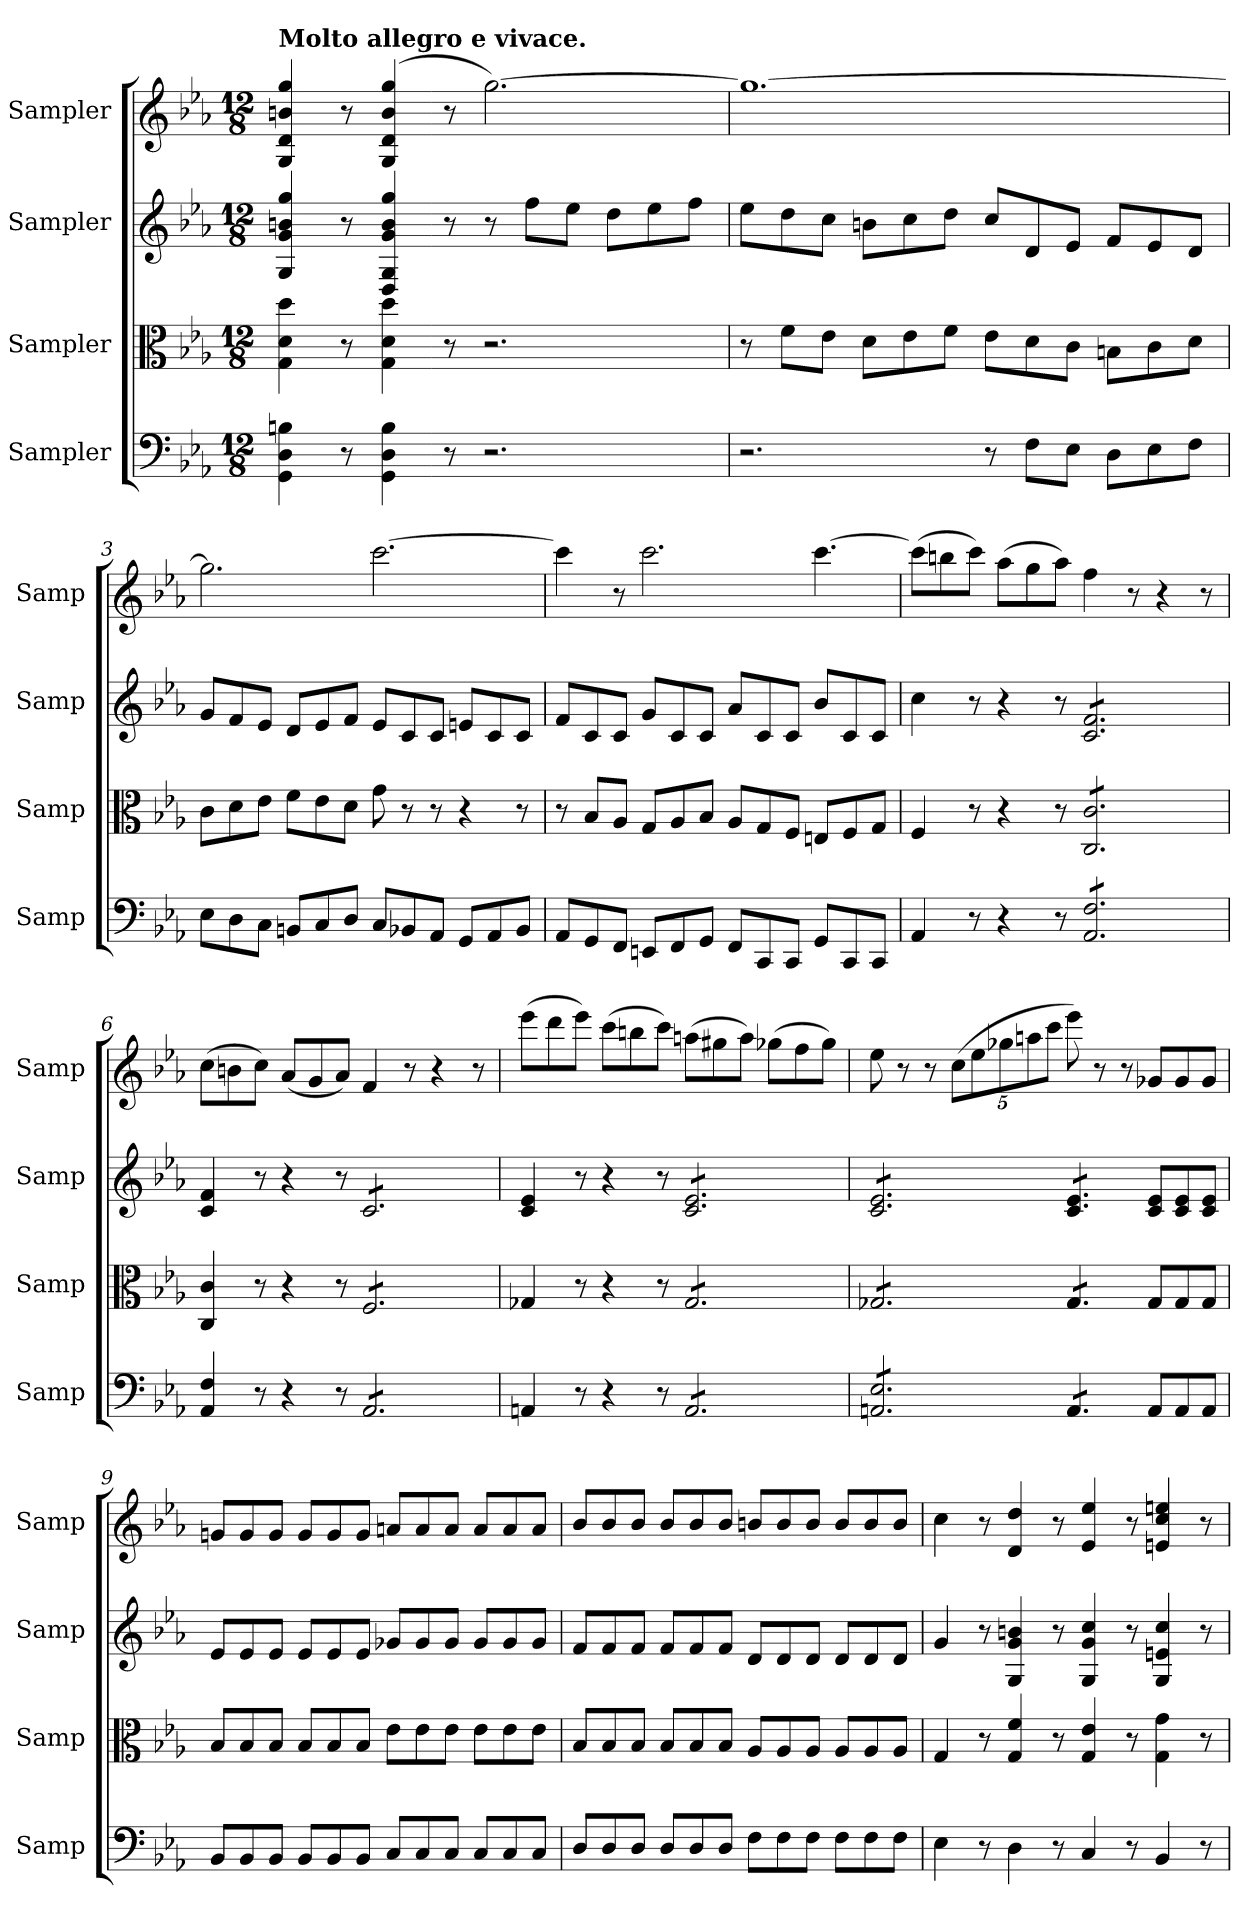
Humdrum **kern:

**kern	**kern	**kern	**kern
*part4	*part3	*part2	*part1
*staff4	*staff3	*staff2	*staff1
*I"Sampler	*I"Sampler	*I"Sampler	*I"Sampler
*I'Samp	*I'Samp	*I'Samp	*I'Samp
*clefF4	*clefC3	*clefG2	*clefG2
*k[b-e-a-]	*k[b-e-a-]	*k[b-e-a-]	*k[b-e-a-]
*M12/8	*M12/8	*M12/8	*M12/8
=1	=1	=1	=1
!	!	!	!LO:TX:a:B:t=Molto allegro e vivace.
4GG\ 4D\ 4Bn\	4G\ 4d\ 4dd\	4G/ 4g/ 4bn/ 4gg/	4G/ 4d/ 4bn/ 4gg/
8r	8r	8r	8r
4GG\ 4D\ 4B\	4G\ 4d\ 4dd\	4D/ 4G/ 4g/ 4b/ 4gg/	(4G/ 4d/ 4b/ 4gg/
8r	8r	8r	8r
2.r	2.r	8r	[2.gg\)
.	.	8ff\L	.
.	.	8ee-\J	.
.	.	8dd\L	.
.	.	8ee-\	.
.	.	8ff\J	.
=2	=2	=2	=2
2.r	8r	8ee-\L	1.gg_
.	8f\L	8dd\	.
.	8e-\J	8cc\J	.
.	8d\L	8bn\L	.
.	8e-\	8cc\	.
.	8f\J	8dd\J	.
8r	8e-\L	8cc/L	.
8F\L	8d\	8d/	.
8E-\J	8c\J	8e-/J	.
8D\L	8Bn\L	8f/L	.
8E-\	8c\	8e-/	.
8F\J	8d\J	8d/J	.
=3	=3	=3	=3
8E-\L	8c\L	8g/L	2.gg\]
8D\	8d\	8f/	.
8C\J	8e-\J	8e-/J	.
8BBn/L	8f\L	8d/L	.
8C/	8e-\	8e-/	.
8D/J	8d\J	8f/J	.
8C/L	8g\	8e-/L	[2.ccc\
8BB-X/	8r	8c/	.
8AA-/J	8r	8c/J	.
8GG/L	4r	8en/L	.
8AA-/	.	8c/	.
8BB-/J	8r	8c/J	.
=4	=4	=4	=4
8AA-/L	8r	8f/L	4ccc\]
8GG/	8B-/L	8c/	.
8FF/J	8A-/J	8c/J	8r
8EEn/L	8G/L	8g/L	2.ccc\
8FF/	8A-/	8c/	.
8GG/J	8B-/J	8c/J	.
8FF/L	8A-/L	8a-/L	.
8CC/	8G/	8c/	.
8CC/J	8F/J	8c/J	.
8GG/L	8En/L	8b-/L	[4.ccc\
8CC/	8F/	8c/	.
8CC/J	8G/J	8c/J	.
=5	=5	=5	=5
4AA-/	4F/	4cc\	(8ccc\L]
.	.	.	8bbn\
8r	8r	8r	8ccc\J)
4r	4r	4r	(8aa-\L
.	.	.	8gg\
8r	8r	8r	8aa-\J)
*tremolo	*	*	*
*	*tremolo	*	*
*	*	*tremolo	*
8AA-/ 8F/L	8C/ 8c/L	8c/ 8f/L	4ff\
8AA-/ 8F/	8C/ 8c/	8c/ 8f/	.
8AA-/ 8F/	8C/ 8c/	8c/ 8f/	8r
8AA-/ 8F/	8C/ 8c/	8c/ 8f/	4r
8AA-/ 8F/	8C/ 8c/	8c/ 8f/	.
8AA-/ 8F/J	8C/ 8c/J	8c/ 8f/J	8r
*	*	*Xtremolo	*
*	*Xtremolo	*	*
*Xtremolo	*	*	*
!!LO:LB:g=z
=6	=6	=6	=6
4AA-/ 4F/	4C/ 4c/	4c/ 4f/	(8cc\L
.	.	.	8bn\
8r	8r	8r	8cc\J)
4r	4r	4r	(8a-/L
.	.	.	8g/
8r	8r	8r	8a-/J)
*tremolo	*	*	*
*	*tremolo	*	*
*	*	*tremolo	*
8AA-/L	8F/L	8c/L	4f/
8AA-/	8F/	8c/	.
8AA-/	8F/	8c/	8r
8AA-/	8F/	8c/	4r
8AA-/	8F/	8c/	.
8AA-/J	8F/J	8c/J	8r
*	*	*Xtremolo	*
*	*Xtremolo	*	*
*Xtremolo	*	*	*
=7	=7	=7	=7
4AAn/	4G-X/	4c/ 4e-/	(8eee-\L
.	.	.	8ddd\
8r	8r	8r	8eee-\J)
4r	4r	4r	(8ccc\L
.	.	.	8bbn\
8r	8r	8r	8ccc\J)
*tremolo	*	*	*
*	*tremolo	*	*
*	*	*tremolo	*
8AA/L	8G-/L	8c/ 8e-/L	(8aan\L
8AA/	8G-/	8c/ 8e-/	8gg#X\
8AA/	8G-/	8c/ 8e-/	8aa\J)
8AA/	8G-/	8c/ 8e-/	(8gg-X\L
8AA/	8G-/	8c/ 8e-/	8ff\
8AA/J	8G-/J	8c/ 8e-/J	8gg-\J)
=8	=8	=8	=8
8AAn/ 8E-/L	8G-X/L	8c/ 8e-/L	8ee-\
8AAn/ 8E-/	8G-X/	8c/ 8e-/	8r
8AAn/ 8E-/	8G-X/	8c/ 8e-/	8r
*	*	*	*Xbrackettup
8AAn/ 8E-/	8G-X/	8c/ 8e-/	(40%3cc\L
.	.	.	40%3ee-\
8AAn/ 8E-/	8G-X/	8c/ 8e-/	.
.	.	.	40%3gg-X\
.	.	.	40%3aan\
8AAn/ 8E-/J	8G-X/J	8c/ 8e-/J	.
.	.	.	40%3ccc\J
8AA/L	8G-/L	8c/ 8e-/L	8eee-\)
8AA/	8G-/	8c/ 8e-/	8r
8AA/J	8G-/J	8c/ 8e-/J	8r
*	*	*Xtremolo	*
*	*Xtremolo	*	*
*Xtremolo	*	*	*
8AA/L	8G-/L	8c/ 8e-/L	8g-X/L
8AA/	8G-/	8c/ 8e-/	8g-/
8AA/J	8G-/J	8c/ 8e-/J	8g-/J
=9	=9	=9	=9
8BB-/L	8B-/L	8e-/L	8gn/L
8BB-/	8B-/	8e-/	8g/
8BB-/J	8B-/J	8e-/J	8g/J
8BB-/L	8B-/L	8e-/L	8g/L
8BB-/	8B-/	8e-/	8g/
8BB-/J	8B-/J	8e-/J	8g/J
8C/L	8e-\L	8g-X/L	8an/L
8C/	8e-\	8g-/	8a/
8C/J	8e-\J	8g-/J	8a/J
8C/L	8e-\L	8g-/L	8a/L
8C/	8e-\	8g-/	8a/
8C/J	8e-\J	8g-/J	8a/J
!!LO:LB:g=z
=10	=10	=10	=10
8D/L	8B-/L	8f/L	8b-/L
8D/	8B-/	8f/	8b-/
8D/J	8B-/J	8f/J	8b-/J
8D/L	8B-/L	8f/L	8b-/L
8D/	8B-/	8f/	8b-/
8D/J	8B-/J	8f/J	8b-/J
8F\L	8A-/L	8d/L	8bn/L
8F\	8A-/	8d/	8b/
8F\J	8A-/J	8d/J	8b/J
8F\L	8A-/L	8d/L	8b/L
8F\	8A-/	8d/	8b/
8F\J	8A-/J	8d/J	8b/J
=11	=11	=11	=11
4E-\	4G/	4g/	4cc\
8r	8r	8r	8r
4D\	4G/ 4f/	4G/ 4g/ 4bn/	4d/ 4dd/
8r	8r	8r	8r
4C/	4G/ 4e-/	4G/ 4g/ 4cc/	4e-/ 4ee-/
8r	8r	8r	8r
4BB-/	4G\ 4g\	4G/ 4en/ 4cc/	4en/ 4cc/ 4een/
8r	8r	8r	8r
=	=	=	=
*-	*-	*-	*-
